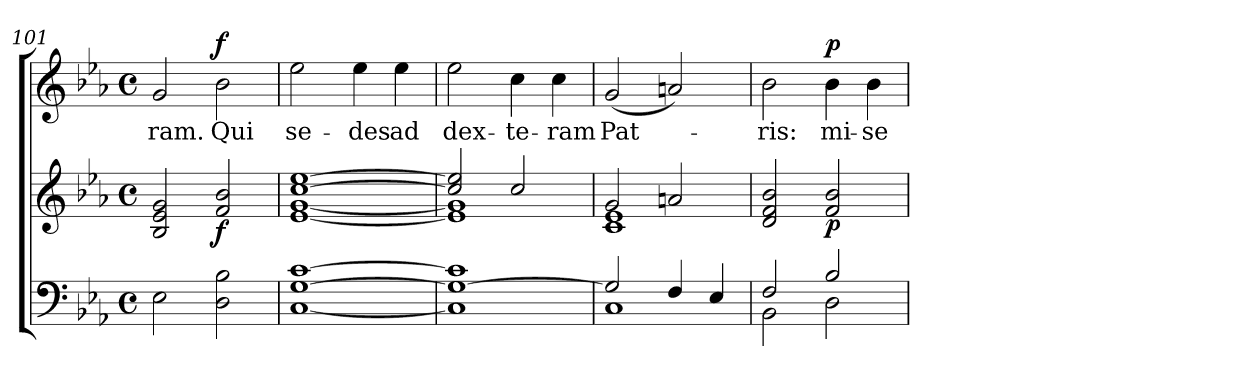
**kern	**kern	**dynam	**kern	**text	**dynam
*part2	*part2	*part2	*part1	*part1	*part1
*staff3	*staff2	*staff2/3	*staff1	*staff1	*staff1
*clefF4	*clefG2	*	*clefG2	*	*
*	*	*	*ITrd7c12	*	*
*k[b-e-a-]	*k[b-e-a-]	*	*k[b-e-a-]	*	*
*E-:	*E-:	*	*E-:	*	*
*M4/4	*M4/4	*	*M4/4	*	*
*met(c)	*met(c)	*	*met(c)	*	*
=101	=101	=101	=101	=101	=101
!	!	!	!	!LO:LY:b	!
2E-\	2B-/ 2e-/ 2g/	.	2G/	-ram.	.
!	!	!LO:DY:b	!	!LO:LY:b	!LO:DY:a
2D\ 2B-\	2f/ 2b-/	f	2B-\	Qui	f
=102	=102	=102	=102	=102	=102
*	*^	*	*	*	*
!	!	!	!	!	!LO:LY:b	!
[1C [1G [1c	[>1cc [>1ee-	[<1e- [<1g	.	2e-\	se-	.
!	!	!	!	!	!LO:LY:b	!
.	.	.	.	4e-\	-des	.
!	!	!	!	!	!LO:LY:b	!
.	.	.	.	4e-\	ad	.
!!LO:PB:g=z
=103	=103	=103	=103	=103	=103	=103
!	!	!	!	!	!LO:LY:b	!
1C] 1G_ 1c]	2cc/] 2ee-/]	1e-] 1g]	.	2e-\	dex-	.
!	!	!	!	!	!LO:LY:b	!
.	2cc/	.	.	4c\	-te-	.
!	!	!	!	!	!LO:LY:b	!
.	.	.	.	4c\	-ram	.
=104	=104	=104	=104	=104	=104	=104
*^	*	*	*	*	*	*
!	!	!	!	!	!	!LO:LY:b	!
2G/]	1C	2g/	1c 1e-	.	(<2G/	Pat-	.
4F/	.	2an/	.	.	2An/)	.	.
4E-/	.	.	.	.	.	.	.
*	*	*v	*v	*	*	*	*
=105	=105	=105	=105	=105	=105	=105
!	!	!	!	!	!LO:LY:b	!
2F/	2BB-\	2d/ 2f/ 2b-/	.	2B-\	-ris:	.
!	!	!	!LO:DY:b	!	!LO:LY:b	!LO:DY:a
2B-/	2D\	2f/ 2b-/	p	4B-\	mi-	p
!	!	!	!	!	!LO:LY:b	!
.	.	.	.	4B-\	-se-	.
*v	*v	*	*	*	*	*
=	=	=	=	=	=
*-	*-	*-	*-	*-	*-
